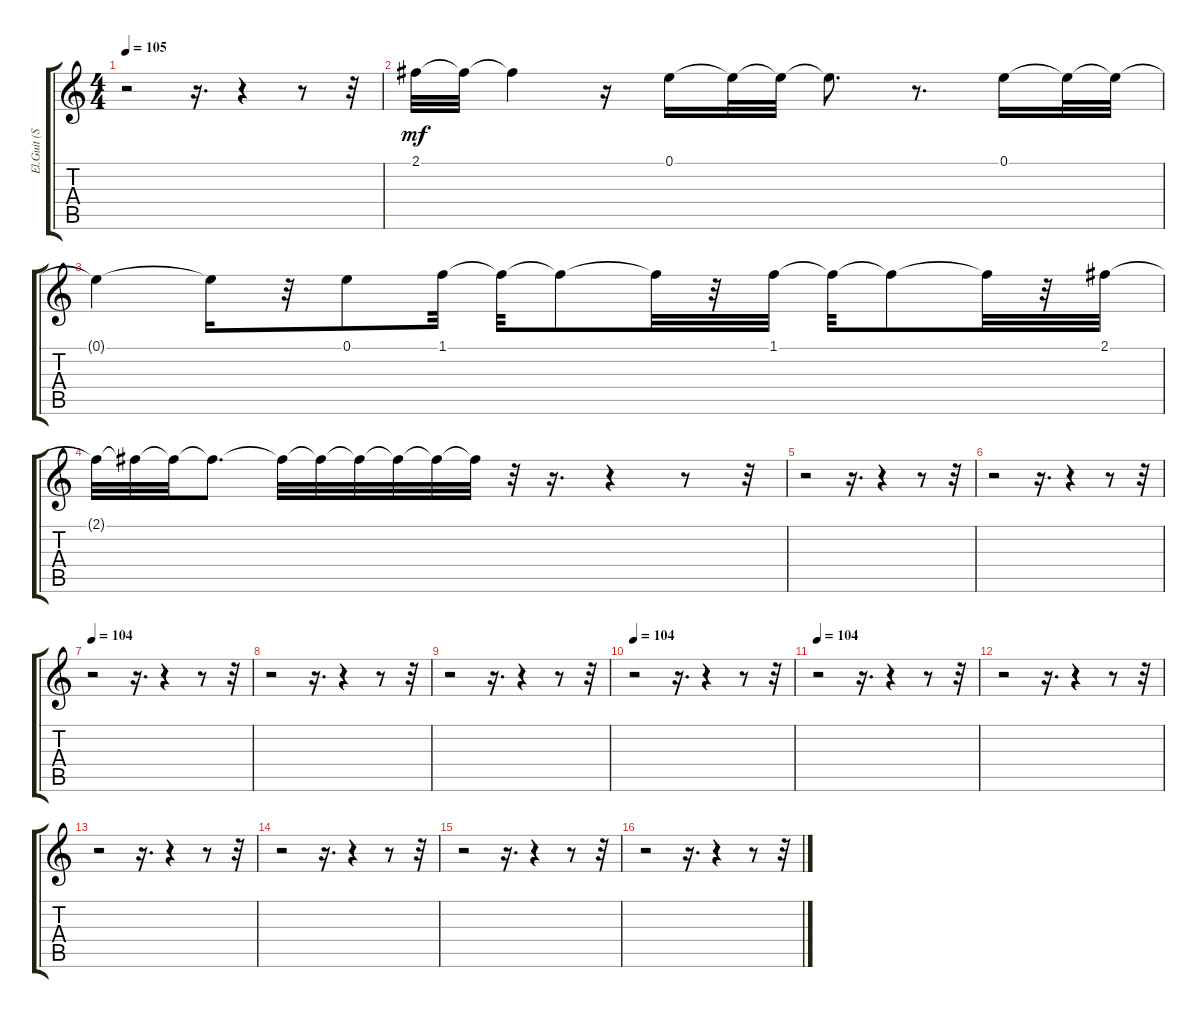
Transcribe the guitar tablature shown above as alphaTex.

\track ("El.Guit (Staff 1)" "El.Guit (S") {instrument electricguitarclean}
\staff {score tabs}
\tuning (E4 B3 G3 D3 A2 E2) {hide}
\ts (4 4)
\tempo 105
\clef g2
\ks c
r.2{dy mf} r.16{d} r.4 r.8 r.32 |
2.1.32 2.1{t}.32 2.1{t}.4 r.16 0.1.16 0.1{t}.32 0.1{t}.32 0.1{t}.8{d} r.8{d} 0.1.16 0.1{t}.32 0.1{t}.32 |
0.1{t}.4 0.1{t}.16 r.32 0.1.8 1.1.32 1.1{t}.32 1.1{t}.8 1.1{t}.32 r.32 1.1.32 1.1{t}.32 1.1{t}.8 1.1{t}.32 r.32 2.1.32 |
2.1{t}.32 2.1{t}.32 2.1{t}.32 2.1{t}.8{d} 2.1{t}.32 2.1{t}.32 2.1{t}.32 2.1{t}.32 2.1{t}.32 2.1{t}.32 r.32 r.16{d} r.4 r.8 r.32 |
r.2 r.16{d} r.4 r.8 r.32 |
r.2 r.16{d} r.4 r.8 r.32 |
\tempo 104
r.2 r.16{d} r.4 r.8 r.32 |
r.2 r.16{d} r.4 r.8 r.32 |
r.2 r.16{d} r.4 r.8 r.32 |
\tempo 104
r.2 r.16{d} r.4 r.8 r.32 |
\tempo 104
r.2 r.16{d} r.4 r.8 r.32 |
r.2 r.16{d} r.4 r.8 r.32 |
r.2 r.16{d} r.4 r.8 r.32 |
r.2 r.16{d} r.4 r.8 r.32 |
r.2 r.16{d} r.4 r.8 r.32 |
r.2 r.16{d} r.4 r.8 r.32
